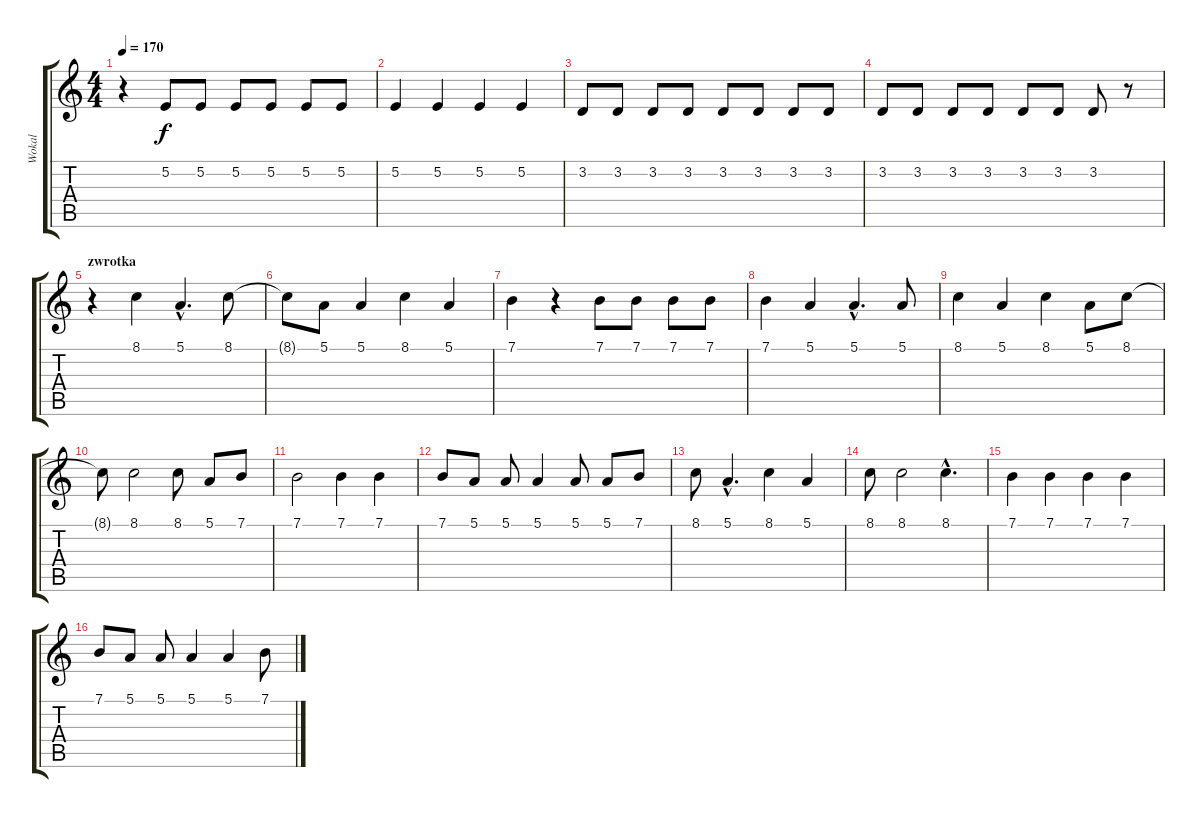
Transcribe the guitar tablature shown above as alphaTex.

\track ("Wokal" "Wokal") {instrument voiceoohs}
\staff {score tabs}
\tuning (E4 B3 G3 D3 A2 E2) {hide}
\ts (4 4)
\tempo 170
\clef g2
\ks c
r.4{dy f} 5.2.8 5.2.8 5.2.8 5.2.8 5.2.8 5.2.8 |
5.2.4 5.2.4 5.2.4 5.2.4 |
3.2.8 3.2.8 3.2.8 3.2.8 3.2.8 3.2.8 3.2.8 3.2.8 |
3.2.8 3.2.8 3.2.8 3.2.8 3.2.8 3.2.8 3.2.8 r.8 |
\section ("" "zwrotka")
r.4 8.1.4 5.1{hac}.4{d} 8.1.8 |
8.1{t}.8 5.1.8 5.1.4 8.1.4 5.1.4 |
7.1.4 r.4 7.1.8 7.1.8 7.1.8 7.1.8 |
7.1.4 5.1.4 5.1{hac}.4{d} 5.1.8 |
8.1.4 5.1.4 8.1.4 5.1.8 8.1.8 |
8.1{t}.8 8.1.2 8.1.8 5.1.8 7.1.8 |
7.1.2 7.1.4 7.1.4 |
7.1.8 5.1.8 5.1.8 5.1.4 5.1.8 5.1.8 7.1.8 |
8.1.8 5.1{hac}.4{d} 8.1.4 5.1.4 |
8.1.8 8.1.2 8.1{hac}.4{d} |
7.1.4 7.1.4 7.1.4 7.1.4 |
7.1.8 5.1.8 5.1.8 5.1.4 5.1.4 7.1.8
